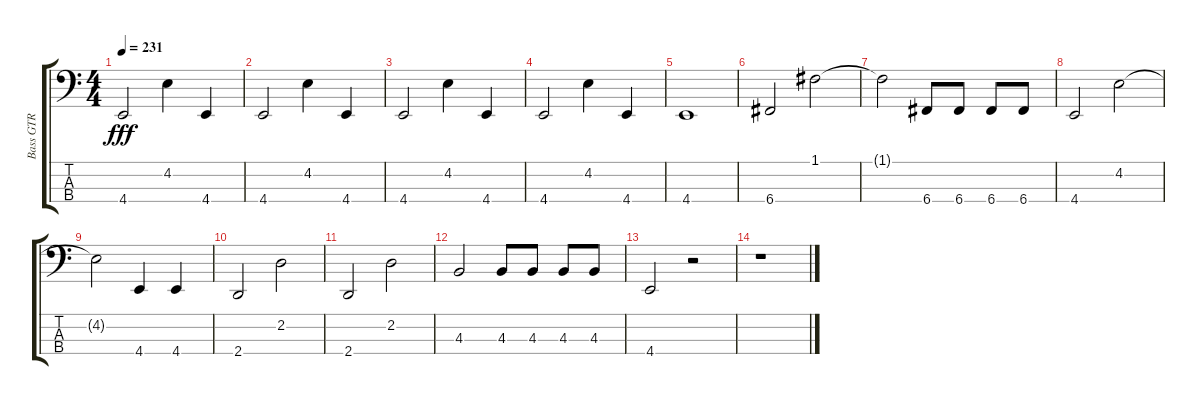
\track ("Bass GTR" "Bass GTR") {instrument electricbassfinger}
\staff {score tabs}
\tuning (F2 C2 G1 C1) {hide}
\ts (4 4)
\tempo 231
\clef f4
\ks aminor
4.4.2{dy fff} 4.2.4 4.4.4 |
4.4.2 4.2.4 4.4.4 |
4.4.2 4.2.4 4.4.4 |
4.4.2 4.2.4 4.4.4 |
4.4.1 |
6.4.2 1.1.2 |
1.1{t}.2 6.4.8 6.4.8 6.4.8 6.4.8 |
4.4.2 4.2.2 |
4.2{t}.2 4.4.4 4.4.4 |
2.4.2 2.2.2 |
2.4.2 2.2.2 |
4.3.2 4.3.8 4.3.8 4.3.8 4.3.8 |
4.4.2 r.2 |
r.1
